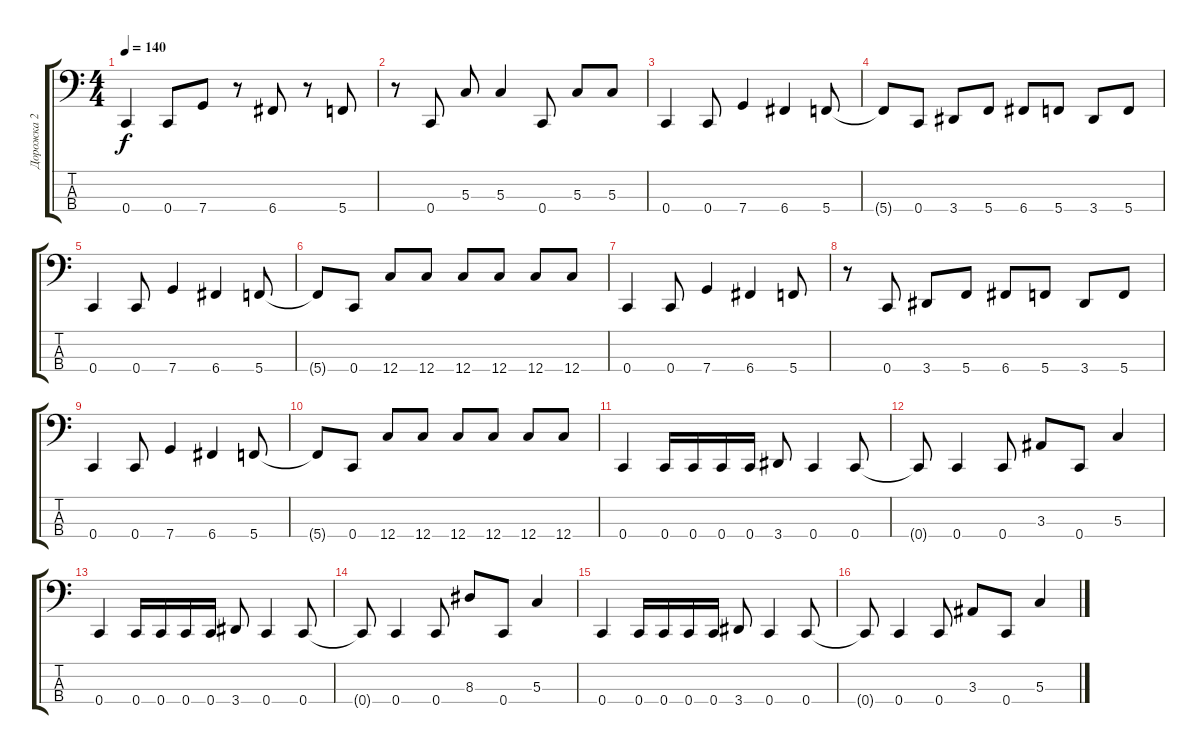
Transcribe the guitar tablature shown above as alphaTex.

\track ("Дорожка 2" "Дорожка 2") {instrument electricbassfinger}
\staff {score tabs}
\tuning (F2 C2 G1 C1) {hide}
\ts (4 4)
\tempo 140
\clef f4
\ks c
0.4.4{dy f} 0.4.8 7.4.8 r.8 6.4.8 r.8 5.4.8 |
r.8 0.4.8 5.3.8 5.3.4 0.4.8 5.3.8 5.3.8 |
0.4.4 0.4.8 7.4.4 6.4.4 5.4.8 |
5.4{t}.8 0.4.8 3.4.8 5.4.8 6.4.8 5.4.8 3.4.8 5.4.8 |
0.4.4 0.4.8 7.4.4 6.4.4 5.4.8 |
5.4{t}.8 0.4.8 12.4.8 12.4.8 12.4.8 12.4.8 12.4.8 12.4.8 |
0.4.4 0.4.8 7.4.4 6.4.4 5.4.8 |
r.8 0.4.8 3.4.8 5.4.8 6.4.8 5.4.8 3.4.8 5.4.8 |
0.4.4 0.4.8 7.4.4 6.4.4 5.4.8 |
5.4{t}.8 0.4.8 12.4.8 12.4.8 12.4.8 12.4.8 12.4.8 12.4.8 |
0.4.4 0.4.16 0.4.16 0.4.16 0.4.16 3.4.8 0.4.4 0.4.8 |
0.4{t}.8 0.4.4 0.4.8 3.3.8 0.4.8 5.3.4 |
0.4.4 0.4.16 0.4.16 0.4.16 0.4.16 3.4.8 0.4.4 0.4.8 |
0.4{t}.8 0.4.4 0.4.8 8.3.8 0.4.8 5.3.4 |
0.4.4 0.4.16 0.4.16 0.4.16 0.4.16 3.4.8 0.4.4 0.4.8 |
0.4{t}.8 0.4.4 0.4.8 3.3.8 0.4.8 5.3.4
